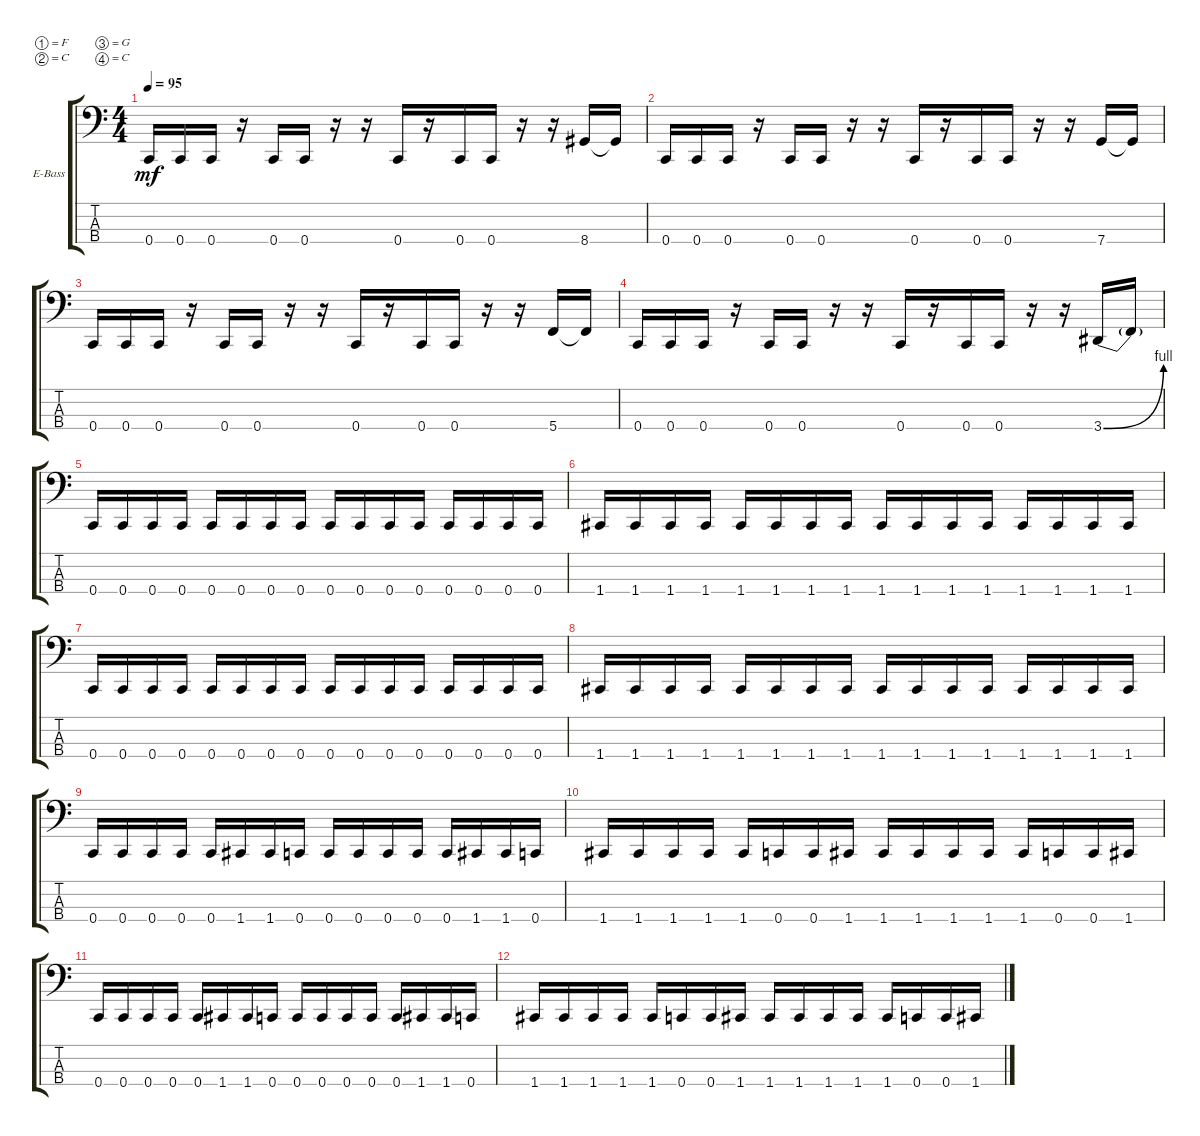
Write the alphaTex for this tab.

\bracketExtendMode groupsimilarinstruments
\firstSystemTrackNameOrientation horizontal
\otherSystemsTrackNameOrientation horizontal
\track ("Electric Bass" "E-Bass") {instrument electricbassfinger}
\staff {score tabs}
\tuning (F2 C2 G1 C1)
\ts (4 4)
\tempo 95
\clef f4
\ks c
0.4.16{dy mf} 0.4.16 0.4.16 r.16 0.4.16 0.4.16 r.16 r.16 0.4.16 r.16 0.4.16 0.4.16 r.16 r.16 8.4.16 8.4{t}.16 |
0.4.16 0.4.16 0.4.16 r.16 0.4.16 0.4.16 r.16 r.16 0.4.16 r.16 0.4.16 0.4.16 r.16 r.16 7.4.16 7.4{t}.16 |
0.4.16 0.4.16 0.4.16 r.16 0.4.16 0.4.16 r.16 r.16 0.4.16 r.16 0.4.16 0.4.16 r.16 r.16 5.4.16 5.4{t}.16 |
0.4.16 0.4.16 0.4.16 r.16 0.4.16 0.4.16 r.16 r.16 0.4.16 r.16 0.4.16 0.4.16 r.16 r.16 3.4{be (bend 0 0 15 4)}.16 3.4{t}.16 |
0.4.16 0.4.16 0.4.16 0.4.16 0.4.16 0.4.16 0.4.16 0.4.16 0.4.16 0.4.16 0.4.16 0.4.16 0.4.16 0.4.16 0.4.16 0.4.16 |
1.4.16 1.4.16 1.4.16 1.4.16 1.4.16 1.4.16 1.4.16 1.4.16 1.4.16 1.4.16 1.4.16 1.4.16 1.4.16 1.4.16 1.4.16 1.4.16 |
0.4.16 0.4.16 0.4.16 0.4.16 0.4.16 0.4.16 0.4.16 0.4.16 0.4.16 0.4.16 0.4.16 0.4.16 0.4.16 0.4.16 0.4.16 0.4.16 |
1.4.16 1.4.16 1.4.16 1.4.16 1.4.16 1.4.16 1.4.16 1.4.16 1.4.16 1.4.16 1.4.16 1.4.16 1.4.16 1.4.16 1.4.16 1.4.16 |
0.4.16 0.4.16 0.4.16 0.4.16 0.4.16 1.4.16 1.4.16 0.4.16 0.4.16 0.4.16 0.4.16 0.4.16 0.4.16 1.4.16 1.4.16 0.4.16 |
1.4.16 1.4.16 1.4.16 1.4.16 1.4.16 0.4.16 0.4.16 1.4.16 1.4.16 1.4.16 1.4.16 1.4.16 1.4.16 0.4.16 0.4.16 1.4.16 |
0.4.16 0.4.16 0.4.16 0.4.16 0.4.16 1.4.16 1.4.16 0.4.16 0.4.16 0.4.16 0.4.16 0.4.16 0.4.16 1.4.16 1.4.16 0.4.16 |
1.4.16 1.4.16 1.4.16 1.4.16 1.4.16 0.4.16 0.4.16 1.4.16 1.4.16 1.4.16 1.4.16 1.4.16 1.4.16 0.4.16 0.4.16 1.4.16
